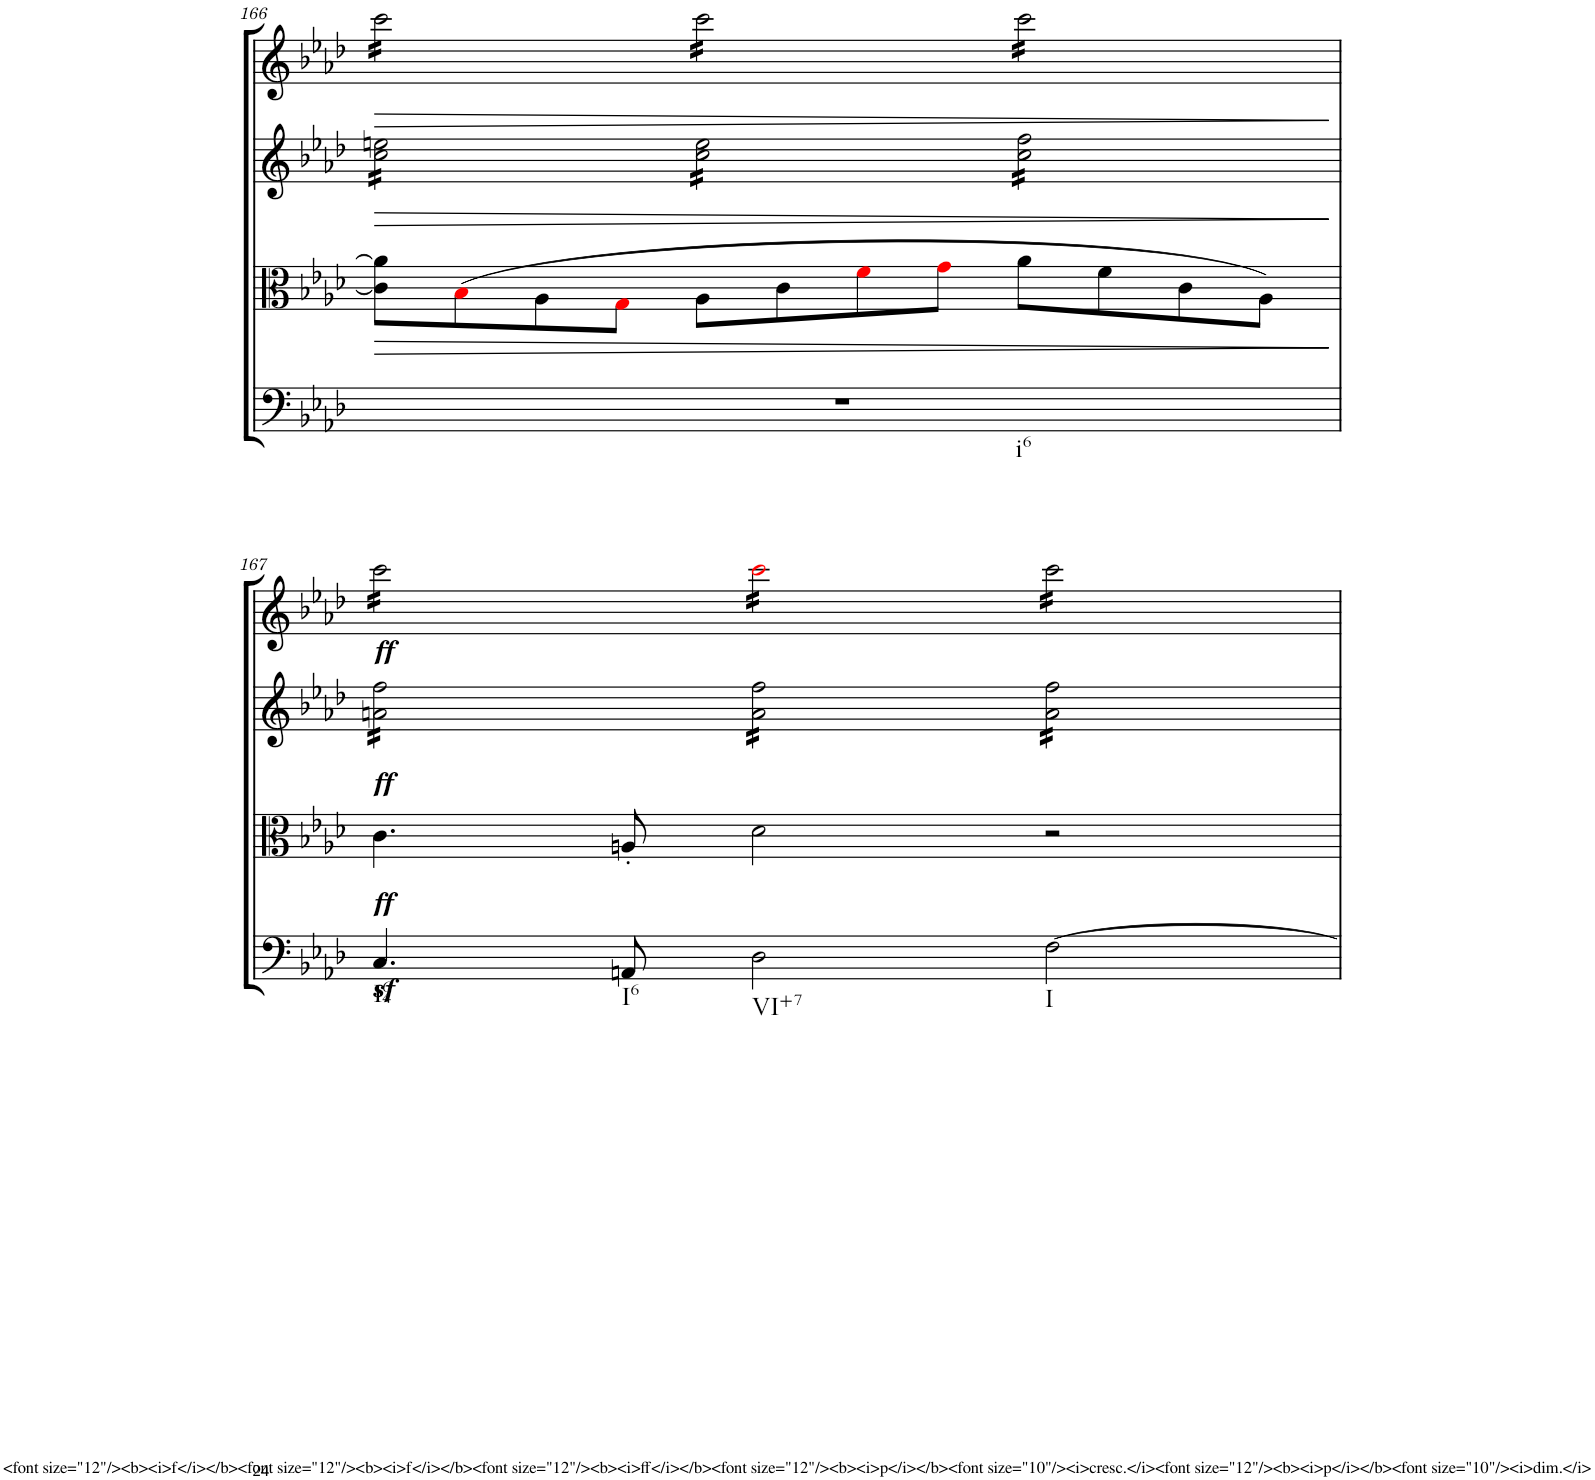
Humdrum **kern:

**kern	**kern	**dynam	**kern	**dynam	**kern	**dynam
*part4	*part3	*part3	*part2	*part2	*part1	*part1
*staff4	*staff3	*staff3	*staff2	*staff2	*staff1	*staff1
*I"Cello	*I"Viola	*	*I"2nd Violin	*	*I"1st Violin	*
*	*I'Vla	*	*I'Vln	*	*I'Vln	*
!!LO:PB:g=z
*clefF4	*clefC3	*	*clefG2	*	*clefG2	*
*k[b-e-a-d-]	*k[b-e-a-d-]	*	*k[b-e-a-d-]	*	*k[b-e-a-d-]	*
*A-:	*A-:	*	*A-:	*	*A-:	*
*M3/2	*M3/2	*	*M3/2	*	*M3/2	*
=166	=166	=166	=166	=166	=166	=166
!LO:TX:b:t=i6	!	!	!	!	!	!
!	!	!LO:HP:b	!	!LO:HP:b	!	!LO:HP:b
*	*	*	*tremolo	*	*	*
*	*	*	*	*	*tremolo	*
1.r	8c\] 8a-\]L	>	16cc\ 16een\LL	>	16ccc\LL	>
.	.	.	16cc\ 16een\	.	16ccc\	.
.	(8B-i\	.	16cc\ 16een\	.	16ccc\	.
.	.	.	16cc\ 16een\	.	16ccc\	.
.	8A-\	.	16cc\ 16een\	.	16ccc\	.
.	.	.	16cc\ 16een\	.	16ccc\	.
.	8Gi\J	.	16cc\ 16een\	.	16ccc\	.
.	.	.	16cc\ 16een\JJ	.	16ccc\JJ	.
.	8A-\L	.	16cc\ 16ee\LL	.	16ccc\LL	.
.	.	.	16cc\ 16ee\	.	16ccc\	.
.	8c\	.	16cc\ 16ee\	.	16ccc\	.
.	.	.	16cc\ 16ee\	.	16ccc\	.
.	8fi\	.	16cc\ 16ee\	.	16ccc\	.
.	.	.	16cc\ 16ee\	.	16ccc\	.
.	8gi\J	.	16cc\ 16ee\	.	16ccc\	.
.	.	.	16cc\ 16ee\JJ	.	16ccc\JJ	.
.	8a-\L	.	16cc\ 16ff\LL	.	16ccc\LL	.
.	.	.	16cc\ 16ff\	.	16ccc\	.
.	8f\	.	16cc\ 16ff\	.	16ccc\	.
.	.	.	16cc\ 16ff\	.	16ccc\	.
.	8c\	.	16cc\ 16ff\	.	16ccc\	.
.	.	.	16cc\ 16ff\	.	16ccc\	.
.	8A-\J)	.	16cc\ 16ff\	.	16ccc\	.
.	.	.	16cc\ 16ff\JJ	.	16ccc\JJ	.
.	.	]	.	]	.	]
!!LO:LB:g=z
=167	=167	=167	=167	=167	=167	=167
!	!	!	!	!	!LO:TX:b:Bi:t=ff	!
!	!LO:TX:a:Bi:t=ff	!	!	!	!	!
!LO:TX:a:Bi:t=ff	!	!	!	!	!	!
!LO:TX:a:Bi:t=sf	!	!	!	!	!	!
!LO:TX:b:t=I64	!	!	!	!	!	!
4.C/	4.c\	.	16an\ 16ff\LL	.	16ccc\LL	.
.	.	.	16an\ 16ff\	.	16ccc\	.
.	.	.	16an\ 16ff\	.	16ccc\	.
.	.	.	16an\ 16ff\	.	16ccc\	.
.	.	.	16an\ 16ff\	.	16ccc\	.
.	.	.	16an\ 16ff\	.	16ccc\	.
!LO:TX:b:t=I6	!	!	!	!	!	!
8AAn/	8An'/	.	16an\ 16ff\	.	16ccc\	.
.	.	.	16an\ 16ff\JJ	.	16ccc\JJ	.
!LO:TX:b:t=VI+7	!	!	!	!	!	!
2D-\	2d-\	.	16a\ 16ff\LL	.	16ccci\LL	.
.	.	.	16a\ 16ff\	.	16ccci\	.
.	.	.	16a\ 16ff\	.	16ccci\	.
.	.	.	16a\ 16ff\	.	16ccci\	.
.	.	.	16a\ 16ff\	.	16ccci\	.
.	.	.	16a\ 16ff\	.	16ccci\	.
.	.	.	16a\ 16ff\	.	16ccci\	.
.	.	.	16a\ 16ff\JJ	.	16ccci\JJ	.
!LO:TX:b:t=I	!	!	!	!	!	!
[2F\	2r	.	16a\ 16ff\LL	.	16ccc\LL	.
.	.	.	16a\ 16ff\	.	16ccc\	.
.	.	.	16a\ 16ff\	.	16ccc\	.
.	.	.	16a\ 16ff\	.	16ccc\	.
.	.	.	16a\ 16ff\	.	16ccc\	.
.	.	.	16a\ 16ff\	.	16ccc\	.
.	.	.	16a\ 16ff\	.	16ccc\	.
.	.	.	16a\ 16ff\JJ	.	16ccc\JJ	.
*	*	*	*	*	*Xtremolo	*
*	*	*	*Xtremolo	*	*	*
=	=	=	=	=	=	=
*-	*-	*-	*-	*-	*-	*-
